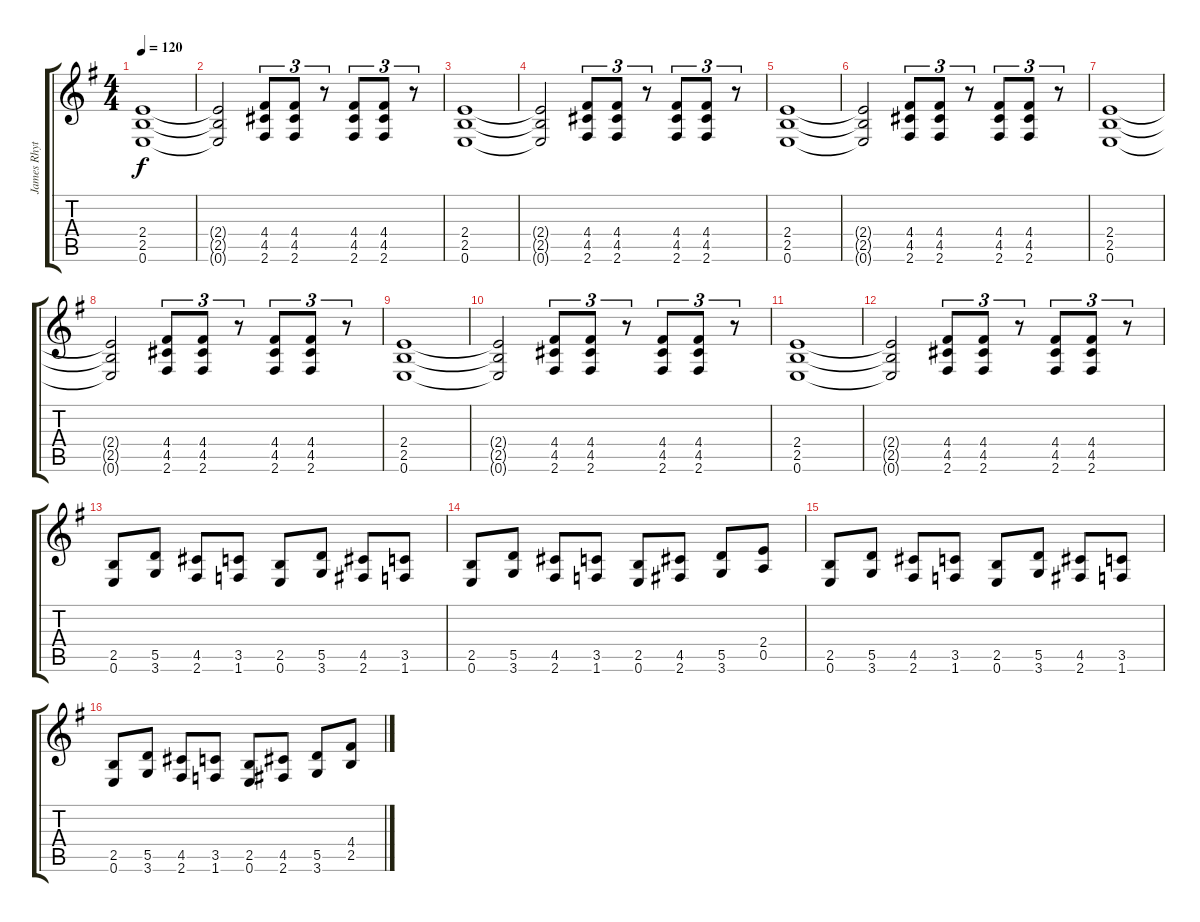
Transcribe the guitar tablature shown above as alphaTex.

\track ("James Rhythm" "James Rhyt") {instrument distortionguitar}
\staff {score tabs}
\tuning (E4 B3 G3 D3 A2 E2) {hide}
\ts (4 4)
\tempo 120
\clef g2
\ks g
(2.4 2.5 0.6).1{dy f} |
(2.4{t} 2.5{t} 0.6{t}).2 (4.4 4.5 2.6).8{tu (3 2)} (4.4 4.5 2.6).8{tu (3 2)} r.8{tu (3 2)} (4.4 4.5 2.6).8{tu (3 2)} (4.4 4.5 2.6).8{tu (3 2)} r.8{tu (3 2)} |
(2.4 2.5 0.6).1 |
(2.4{t} 2.5{t} 0.6{t}).2 (4.4 4.5 2.6).8{tu (3 2)} (4.4 4.5 2.6).8{tu (3 2)} r.8{tu (3 2)} (4.4 4.5 2.6).8{tu (3 2)} (4.4 4.5 2.6).8{tu (3 2)} r.8{tu (3 2)} |
(2.4 2.5 0.6).1 |
(2.4{t} 2.5{t} 0.6{t}).2 (4.4 4.5 2.6).8{tu (3 2)} (4.4 4.5 2.6).8{tu (3 2)} r.8{tu (3 2)} (4.4 4.5 2.6).8{tu (3 2)} (4.4 4.5 2.6).8{tu (3 2)} r.8{tu (3 2)} |
(2.4 2.5 0.6).1 |
(2.4{t} 2.5{t} 0.6{t}).2 (4.4 4.5 2.6).8{tu (3 2)} (4.4 4.5 2.6).8{tu (3 2)} r.8{tu (3 2)} (4.4 4.5 2.6).8{tu (3 2)} (4.4 4.5 2.6).8{tu (3 2)} r.8{tu (3 2)} |
(2.4 2.5 0.6).1 |
(2.4{t} 2.5{t} 0.6{t}).2 (4.4 4.5 2.6).8{tu (3 2)} (4.4 4.5 2.6).8{tu (3 2)} r.8{tu (3 2)} (4.4 4.5 2.6).8{tu (3 2)} (4.4 4.5 2.6).8{tu (3 2)} r.8{tu (3 2)} |
(2.4 2.5 0.6).1 |
(2.4{t} 2.5{t} 0.6{t}).2 (4.4 4.5 2.6).8{tu (3 2)} (4.4 4.5 2.6).8{tu (3 2)} r.8{tu (3 2)} (4.4 4.5 2.6).8{tu (3 2)} (4.4 4.5 2.6).8{tu (3 2)} r.8{tu (3 2)} |
(2.5 0.6).8 (5.5 3.6).8 (4.5 2.6).8 (3.5 1.6).8 (2.5 0.6).8 (5.5 3.6).8 (4.5 2.6).8 (3.5 1.6).8 |
(2.5 0.6).8 (5.5 3.6).8 (4.5 2.6).8 (3.5 1.6).8 (2.5 0.6).8 (4.5 2.6).8 (5.5 3.6).8 (2.4 0.5).8 |
(2.5 0.6).8 (5.5 3.6).8 (4.5 2.6).8 (3.5 1.6).8 (2.5 0.6).8 (5.5 3.6).8 (4.5 2.6).8 (3.5 1.6).8 |
(2.5 0.6).8 (5.5 3.6).8 (4.5 2.6).8 (3.5 1.6).8 (2.5 0.6).8 (4.5 2.6).8 (5.5 3.6).8 (4.4 2.5).8
